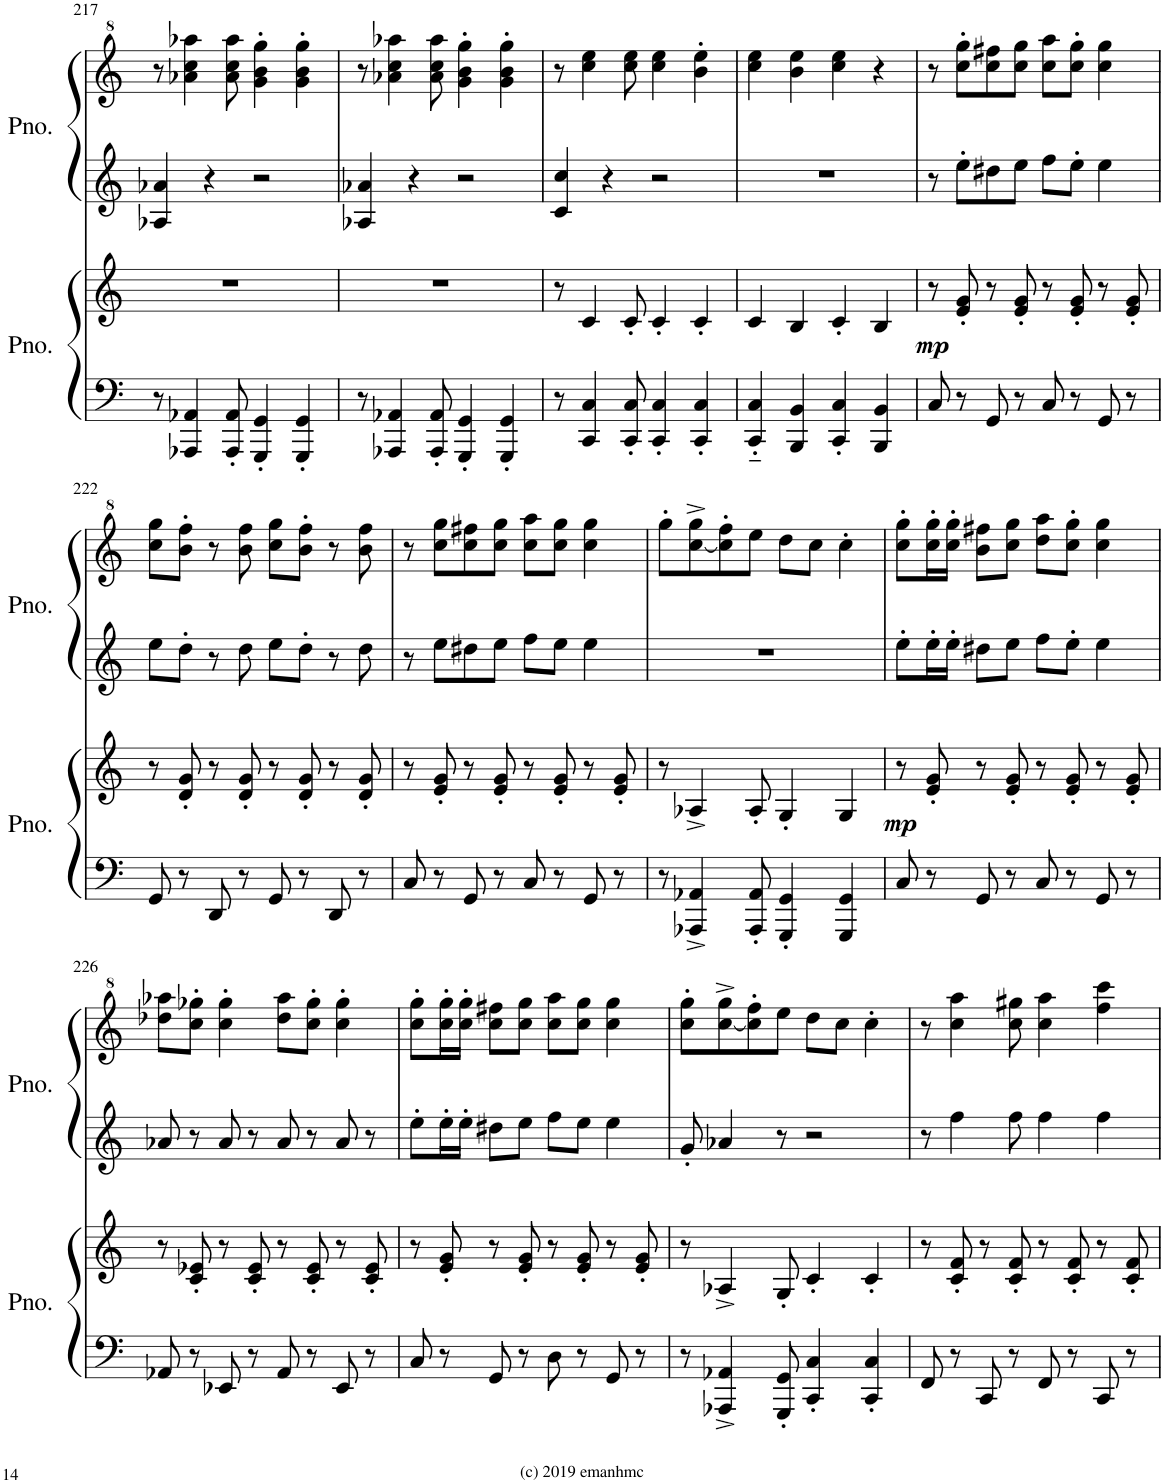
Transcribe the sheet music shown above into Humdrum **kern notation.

**kern	**kern	**dynam	**kern	**kern
*part2	*part2	*part2	*part1	*part1
*staff4	*staff3	*staff3/4	*staff2	*staff1
*I"Piano	*	*	*I"Piano	*
*I'Pno.	*	*	*I'Pno.	*
!!LO:PB:g=z
*clefF4	*clefG2	*	*clefG2	*clefG^2
*k[]	*k[]	*	*k[]	*k[]
*M4/4	*M4/4	*	*M4/4	*M4/4
*met(c)	*met(c)	*	*met(c)	*met(c)
=217	=217	=217	=217	=217
8r	1r	.	4A-X/ 4a-X/	8r
4AAA-X/ 4AA-X/	.	.	.	4aa-X\ 4ccc\ 4aaa-X\
.	.	.	4r	.
8AAA-/' 8AA-/'	.	.	.	8aa-\ 8ccc\ 8aaa-\
4GGG/' 4GG/'	.	.	2r	4gg\' 4bb\' 4ggg\'
4GGG/' 4GG/'	.	.	.	4gg\' 4bb\' 4ggg\'
=218	=218	=218	=218	=218
8r	1r	.	4A-X/ 4a-X/	8r
4AAA-X/ 4AA-X/	.	.	.	4aa-X\ 4ccc\ 4aaa-X\
.	.	.	4r	.
8AAA-/' 8AA-/'	.	.	.	8aa-\ 8ccc\ 8aaa-\
4GGG/' 4GG/'	.	.	2r	4gg\' 4bb\' 4ggg\'
4GGG/' 4GG/'	.	.	.	4gg\' 4bb\' 4ggg\'
=219	=219	=219	=219	=219
8r	8r	.	4c/ 4cc/	8r
4CC/ 4C/	4c/	.	.	4ccc\ 4eee\
.	.	.	4r	.
8CC/' 8C/'	8c'/	.	.	8ccc\ 8eee\
4CC/' 4C/'	4c'/	.	2r	4ccc\ 4eee\
4CC/' 4C/'	4c'/	.	.	4bb\' 4eee\'
=220	=220	=220	=220	=220
4CC/'~ 4C/'~	4c/	.	1r	4ccc\ 4eee\
4BBB/ 4BB/	4B/	.	.	4bb\ 4eee\
4CC/' 4C/'	4c'/	.	.	4ccc\ 4eee\
4BBB/ 4BB/	4B/	.	.	4r
=221	=221	=221	=221	=221
!	!	!LO:DY:b	!	!
8C/	8r	mp	8r	8r
8r	8e/' 8g/'	.	8ee'\L	8ccc\' 8ggg\'L
8GG/	8r	.	8dd#X\	8ccc\ 8fff#X\
8r	8e/' 8g/'	.	8ee\J	8ccc\ 8ggg\J
8C/	8r	.	8ff\L	8ccc\ 8aaa\L
8r	8e/' 8g/'	.	8ee'\J	8ccc\' 8ggg\'J
8GG/	8r	.	4ee\	4ccc\ 4ggg\
8r	8e/' 8g/'	.	.	.
!!LO:LB:g=z
=222	=222	=222	=222	=222
8GG/	8r	.	8ee\L	8ccc\ 8ggg\L
8r	8d/' 8g/'	.	8dd'\J	8bb\' 8fff\'J
8DD/	8r	.	8r	8r
8r	8d/' 8g/'	.	8dd\	8bb\ 8fff\
8GG/	8r	.	8ee\L	8ccc\ 8ggg\L
8r	8d/' 8g/'	.	8dd'\J	8bb\' 8fff\'J
8DD/	8r	.	8r	8r
8r	8d/' 8g/'	.	8dd\	8bb\ 8fff\
=223	=223	=223	=223	=223
8C/	8r	.	8r	8r
8r	8e/' 8g/'	.	8ee\L	8ccc\ 8ggg\L
8GG/	8r	.	8dd#X\	8ccc\ 8fff#X\
8r	8e/' 8g/'	.	8ee\J	8ccc\ 8ggg\J
8C/	8r	.	8ff\L	8ccc\ 8aaa\L
8r	8e/' 8g/'	.	8ee\J	8ccc\ 8ggg\J
8GG/	8r	.	4ee\	4ccc\ 4ggg\
8r	8e/' 8g/'	.	.	.
=224	=224	=224	=224	=224
8r	8r	.	1r	8ggg'\L
4AAA-X/^ 4AA-X/^	4A-X^/	.	.	[8ccc\^ 8ggg\^
.	.	.	.	8ccc\]' 8fff\'
8AAA-/' 8AA-/'	8A-'/	.	.	8eee\J
4GGG/' 4GG/'	4G'/	.	.	8ddd\L
.	.	.	.	8ccc\J
4GGG/ 4GG/	4G/	.	.	4ccc'\
=225	=225	=225	=225	=225
!	!	!LO:DY:b	!	!
8C/	8r	mp	8ee'\L	8ccc\' 8ggg\'L
8r	8e/' 8g/'	.	16ee'\L	16ccc\' 16ggg\'L
.	.	.	16ee'\JJ	16ccc\' 16ggg\'JJ
8GG/	8r	.	8dd#X\L	8bb\ 8fff#X\L
8r	8e/' 8g/'	.	8ee\J	8ccc\ 8ggg\J
8C/	8r	.	8ff\L	8ddd\ 8aaa\L
8r	8e/' 8g/'	.	8ee'\J	8ccc\' 8ggg\'J
8GG/	8r	.	4ee\	4ccc\ 4ggg\
8r	8e/' 8g/'	.	.	.
!!LO:LB:g=z
=226	=226	=226	=226	=226
8AA-X/	8r	.	8a-X/	8ddd-X\ 8aaa-X\L
8r	8c/' 8e-X/'	.	8r	8ccc\' 8ggg-X\'J
8EE-X/	8r	.	8a-/	4ccc\' 4ggg-\'
8r	8c/' 8e-/'	.	8r	.
8AA-/	8r	.	8a-/	8ddd-\ 8aaa-\L
8r	8c/' 8e-/'	.	8r	8ccc\' 8ggg-\'J
8EE-/	8r	.	8a-/	4ccc\' 4ggg-\'
8r	8c/' 8e-/'	.	8r	.
=227	=227	=227	=227	=227
8C/	8r	.	8ee'\L	8ccc\' 8ggg\'L
8r	8e/' 8g/'	.	16ee'\L	16ccc\' 16ggg\'L
.	.	.	16ee'\JJ	16ccc\' 16ggg\'JJ
8GG/	8r	.	8dd#X\L	8ccc\ 8fff#X\L
8r	8e/' 8g/'	.	8ee\J	8ccc\ 8ggg\J
8D\	8r	.	8ff\L	8ccc\ 8aaa\L
8r	8e/' 8g/'	.	8ee\J	8ccc\ 8ggg\J
8GG/	8r	.	4ee\	4ccc\ 4ggg\
8r	8e/' 8g/'	.	.	.
=228	=228	=228	=228	=228
8r	8r	.	8g'/	8ccc\' 8ggg\'L
4AAA-X/^ 4AA-X/^	4A-X^/	.	4a-X/	[8ccc\^ 8ggg\^
.	.	.	.	8ccc\]' 8fff\'
8GGG/' 8GG/'	8G'/	.	8r	8eee\J
4CC/' 4C/'	4c'/	.	2r	8ddd\L
.	.	.	.	8ccc\J
4CC/' 4C/'	4c'/	.	.	4ccc'\
=229	=229	=229	=229	=229
8FF/	8r	.	8r	8r
8r	8c/' 8f/'	.	4ff\	4ccc\ 4aaa\
8CC/	8r	.	.	.
8r	8c/' 8f/'	.	8ff\	8ccc\ 8ggg#X\
8FF/	8r	.	4ff\	4ccc\ 4aaa\
8r	8c/' 8f/'	.	.	.
8CC/	8r	.	4ff\	4fff\ 4cccc\
8r	8c/' 8f/'	.	.	.
=	=	=	=	=
*-	*-	*-	*-	*-
